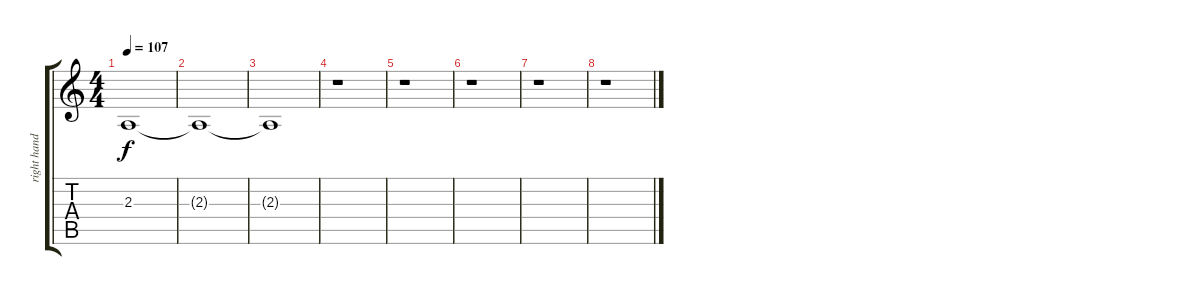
\track ("right hand piano" "right hand") {instrument acousticgrandpiano}
\staff {score tabs}
\tuning (E4 B3 G3 D3 A2 E2) {hide}
\ts (4 4)
\tempo 107
\clef g2
\ks c
2.3{t}.1{dy f} |
2.3{t}.1 |
2.3{t}.1 |
r.1 |
r.1 |
r.1 |
r.1 |
r.1
